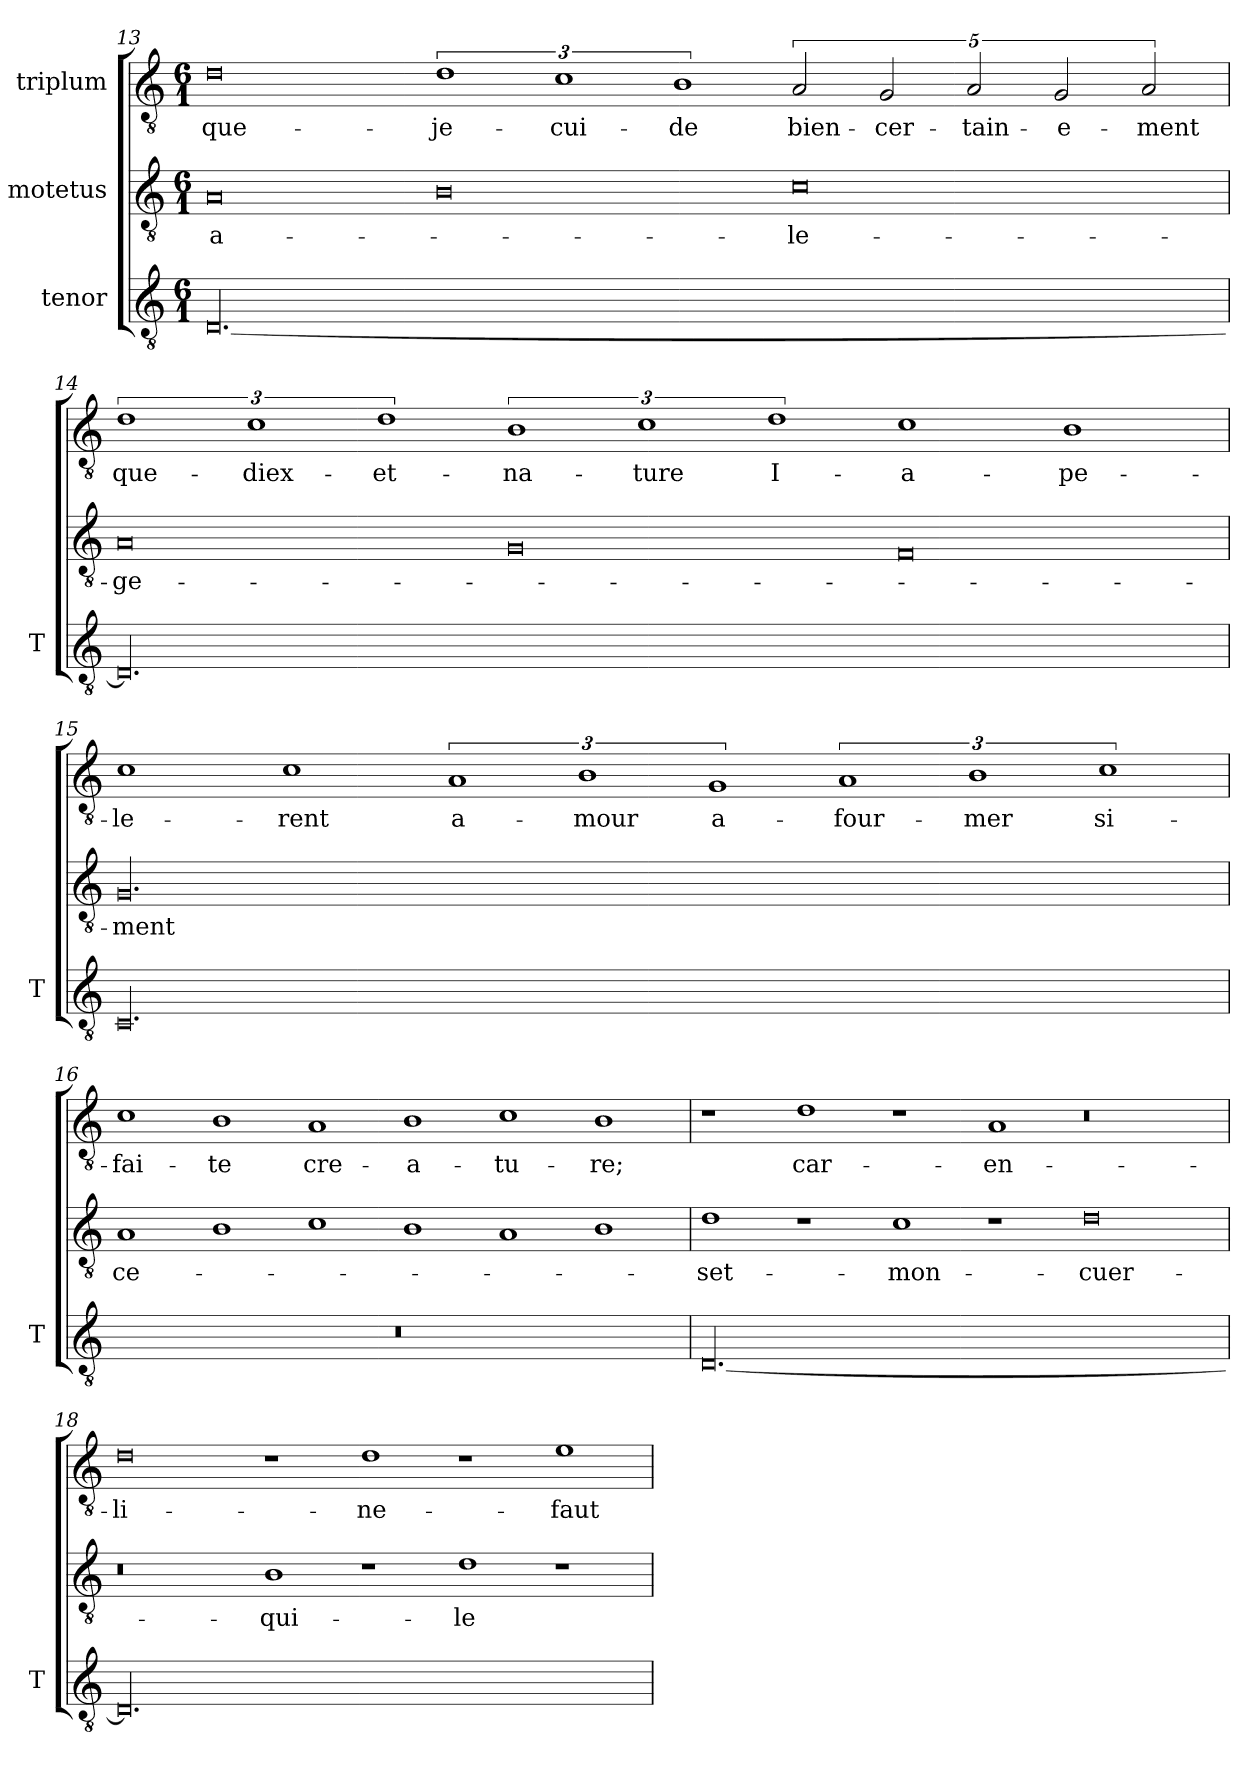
**kern	**kern	**text	**kern	**text
*part3	*part2	*part2	*part1	*part1
*staff3	*staff2	*staff2	*staff1	*staff1
*I"tenor	*I"motetus	*	*I"triplum	*
*I'T	*	*	*	*
*clefGv2	*clefGv2	*	*clefGv2	*
*k[]	*k[]	*	*k[]	*
*C:	*C:	*	*C:	*
*M6/1	*M6/1	*	*M6/1	*
=13	=13	=13	=13	=13
[00.D/	0A/	a-	0d\	que-
.	0B\	.	3%2d\	je-
.	.	.	3%2c\	cui-
.	.	.	3%2B\	-de
.	0c\	-le-	5%2A/	bien-
.	.	.	5%2G/	cer-
.	.	.	5%2A/	-tain-
.	.	.	5%2G/	-e-
.	.	.	5%2A/	-ment
=14	=14	=14	=14	=14
00.D/]	0A/	-ge-	3%2d\	que-
.	.	.	3%2c\	diex-
.	.	.	3%2d\	et-
.	0G/	.	3%2B\	na-
.	.	.	3%2c\	-ture
.	.	.	3%2d\	I-
.	0F/	.	1c\	a-
.	.	.	1B\	-pe-
=15	=15	=15	=15	=15
00.C/	00.G/	-ment	1c\	-le-
.	.	.	1c\	-rent
.	.	.	3%2A/	a-
.	.	.	3%2B\	-mour
.	.	.	3%2G/	a-
.	.	.	3%2A/	four-
.	.	.	3%2B\	-mer
.	.	.	3%2c\	si-
=16	=16	=16	=16	=16
00.r	1A/	ce-	1c\	fai-
.	1B\	.	1B\	-te
.	1c\	.	1A/	cre-
.	1B\	.	1B\	-a-
.	1A/	.	1c\	-tu-
.	1B\	.	1B\	-re;
=17	=17	=17	=17	=17
[00.D/	1d\	set-	1r	.
.	1r	.	1d\	car-
.	1c\	mon-	1r	.
.	1r	.	1A/	en-
.	0d\	cuer-	0r	.
=18	=18	=18	=18	=18
00.D/]	0r	.	0d\	li-
.	1B\	qui-	1r	.
.	1r	.	1d\	ne-
.	1d\	le-	1r	.
.	1r	.	1e\	faut-
=	=	=	=	=
*-	*-	*-	*-	*-
